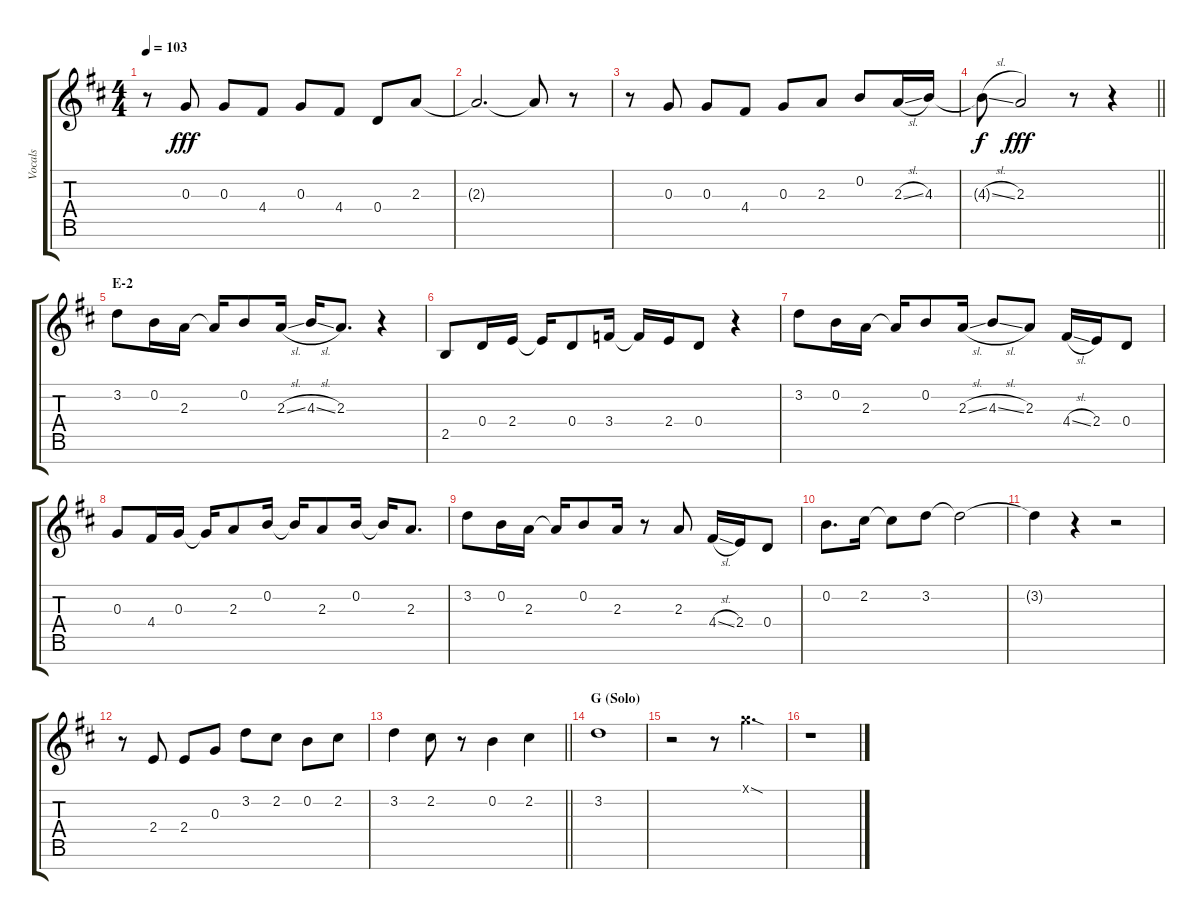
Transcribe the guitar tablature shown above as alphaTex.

\track ("Vocals" "Vocals") {instrument voiceoohs}
\staff {score tabs}
\tuning (E5 B4 G4 D4 A3 E3 B2) {hide}
\ts (4 4)
\tempo 103
\clef g2
\ks d
r.8{dy fff} 0.3.8 0.3.8 4.4.8 0.3.8 4.4.8 0.4.8 2.3.8 |
2.3{t}.2{d} 2.3{t}.8 r.8 |
r.8 0.3.8 0.3.8 4.4.8 0.3.8 2.3.8 0.2.8 2.3{sl}.16 4.3.16 |
\barLineRight lightlight
4.3{sl t}.8{dy f} 2.3.2{dy fff} r.8 r.4 |
\section ("" "E-2")
3.2.8 0.2.16 2.3.16 2.3{t}.16 0.2.8 2.3{sl}.16 4.3{sl}.16 2.3.8{d} r.4 |
2.5.8 0.4.16 2.4.16 2.4{t}.16 0.4.8 3.4.16 3.4{t}.16 2.4.16 0.4.8 r.4 |
3.2.8 0.2.16 2.3.16 2.3{t}.16 0.2.8 2.3{sl}.16 4.3{sl}.8 2.3.8 4.4{sl}.16 2.4.16 0.4.8 |
0.3.8 4.4.16 0.3.16 0.3{t}.16 2.3.8 0.2.16 0.2{t}.16 2.3.8 0.2.16 0.2{t}.16 2.3.8{d} |
3.2.8 0.2.16 2.3.16 2.3{t}.16 0.2.8 2.3.16 r.8 2.3.8 4.4{sl}.16 2.4.16 0.4.8 |
0.2.8{d} 2.2.16 2.2{t}.8 3.2.8 3.2{t}.2 |
3.2{t}.4 r.4 r.2 |
r.8 2.4.8 2.4.8 0.3.8 3.2.8 2.2.8 0.2.8 2.2.8 |
\barLineRight lightlight
3.2.4 2.2.8 r.8 0.2.4 2.2.4 |
\section ("" "G (Solo)")
3.2.1 |
r.2 r.8 3.1{sod x}.4{d} |
r.1
